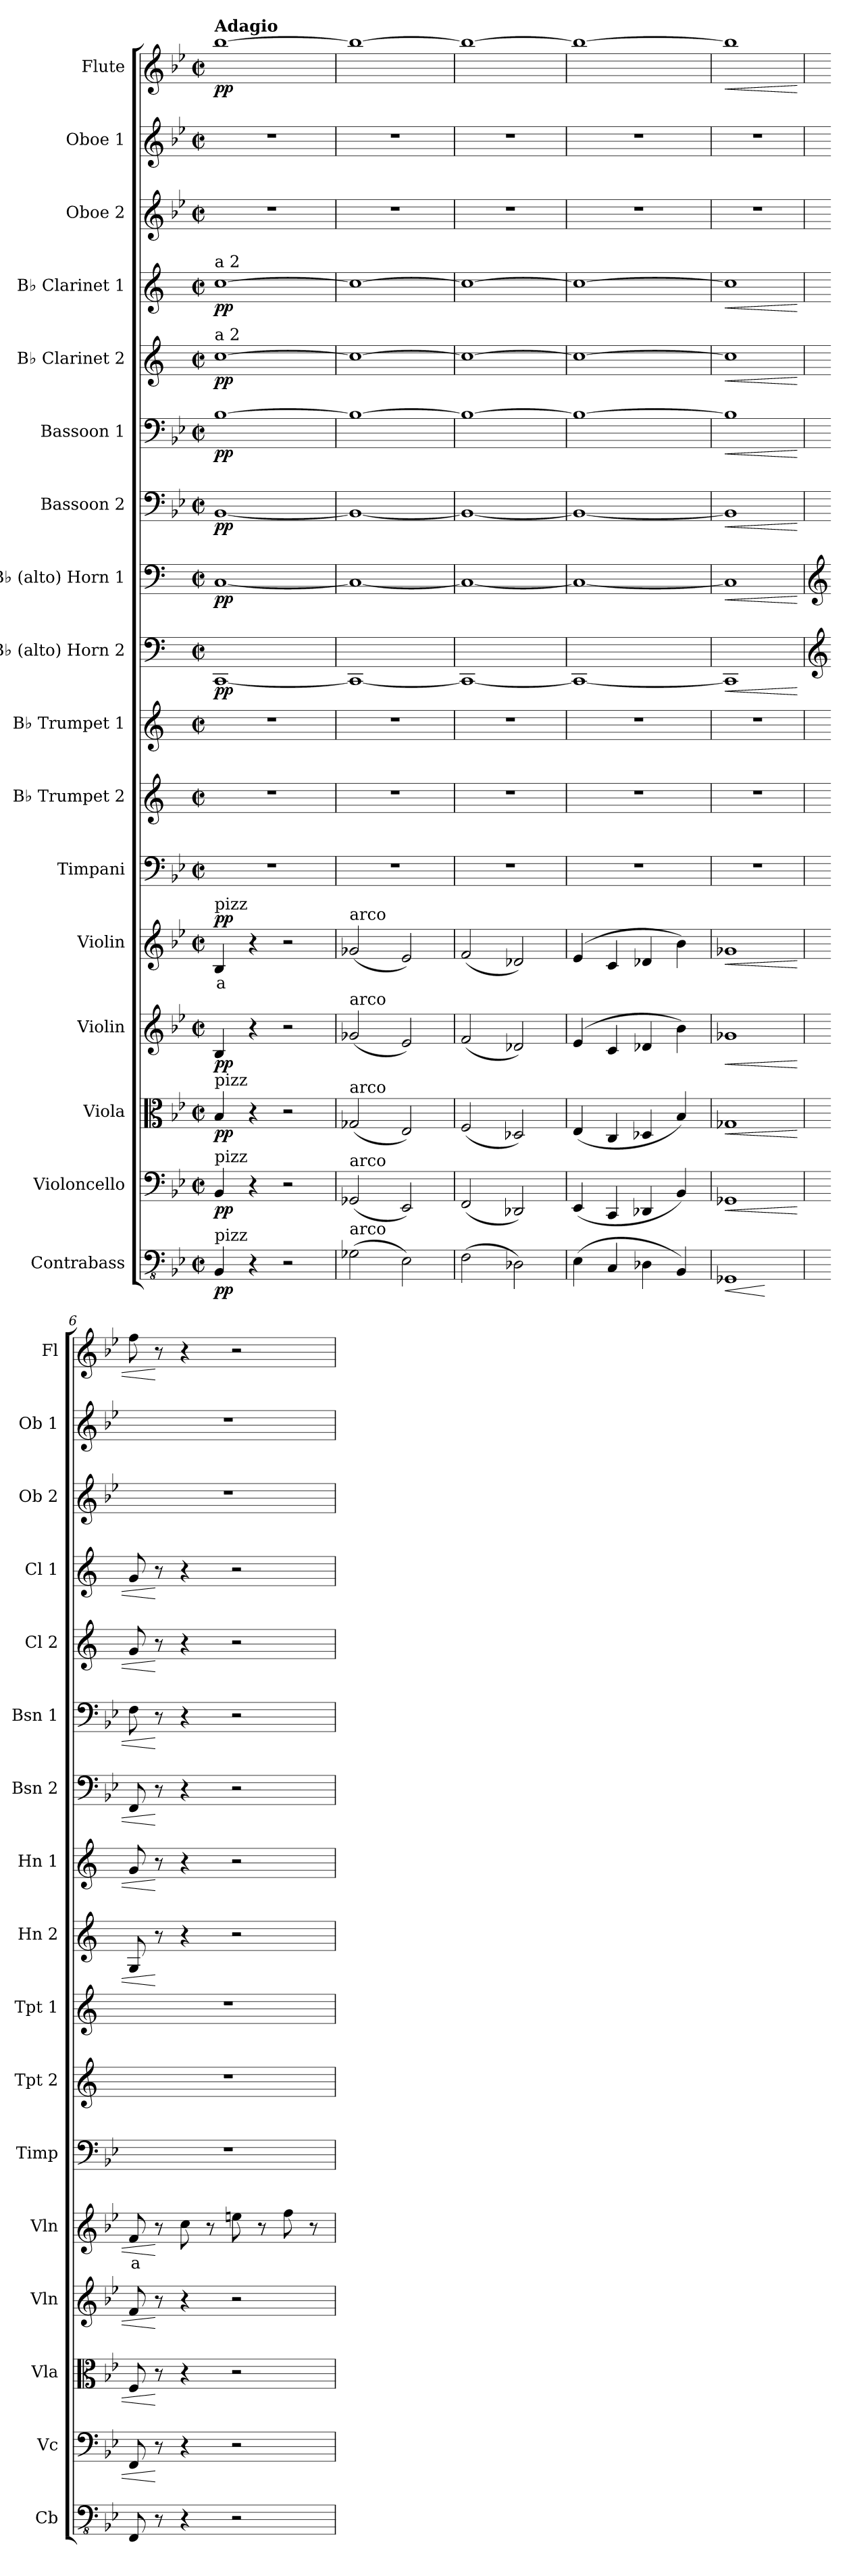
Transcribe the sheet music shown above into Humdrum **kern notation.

**kern	**dynam	**kern	**dynam	**kern	**dynam	**kern	**dynam	**kern	**text	**dynam	**kern	**kern	**kern	**kern	**dynam	**kern	**dynam	**kern	**dynam	**kern	**dynam	**kern	**dynam	**kern	**dynam	**kern	**kern	**kern	**dynam
*part17	*part17	*part16	*part16	*part15	*part15	*part14	*part14	*part13	*part13	*part13	*part12	*part11	*part10	*part9	*part9	*part8	*part8	*part7	*part7	*part6	*part6	*part5	*part5	*part4	*part4	*part3	*part2	*part1	*part1
*staff17	*staff17	*staff16	*staff16	*staff15	*staff15	*staff14	*staff14	*staff13	*staff13	*staff13	*staff12	*staff11	*staff10	*staff9	*staff9	*staff8	*staff8	*staff7	*staff7	*staff6	*staff6	*staff5	*staff5	*staff4	*staff4	*staff3	*staff2	*staff1	*staff1
*I"Contrabass	*	*I"Violoncello	*	*I"Viola	*	*I"Violin	*	*I"Violin	*	*	*I"Timpani	*I"B♭ Trumpet 2	*I"B♭ Trumpet 1	*I"B♭ (alto) Horn 2	*	*I"B♭ (alto) Horn 1	*	*I"Bassoon 2	*	*I"Bassoon 1	*	*I"B♭ Clarinet 2	*	*I"B♭ Clarinet 1	*	*I"Oboe 2	*I"Oboe 1	*I"Flute	*
*I'Cb	*	*I'Vc	*	*I'Vla	*	*I'Vln	*	*I'Vln	*	*	*I'Timp	*I'Tpt 2	*I'Tpt 1	*I'Hn 2	*	*I'Hn 1	*	*I'Bsn 2	*	*I'Bsn 1	*	*I'Cl 2	*	*I'Cl 1	*	*I'Ob 2	*I'Ob 1	*I'Fl	*
*clefFv4	*	*clefF4	*	*clefC3	*	*clefG2	*	*clefG2	*	*	*clefF4	*clefG2	*clefG2	*clefF4	*	*clefF4	*	*clefF4	*	*clefF4	*	*clefG2	*	*clefG2	*	*clefG2	*clefG2	*clefG2	*
*	*	*	*	*	*	*	*	*	*	*	*	*ITrd1c2	*ITrd1c2	*ITrd1c2	*	*ITrd1c2	*	*	*	*	*	*ITrd1c2	*	*ITrd1c2	*	*	*	*	*
*k[b-e-]	*	*k[b-e-]	*	*k[b-e-]	*	*k[b-e-]	*	*k[b-e-]	*	*	*k[b-e-]	*k[b-e-]	*k[b-e-]	*k[b-e-]	*	*k[b-e-]	*	*k[b-e-]	*	*k[b-e-]	*	*k[b-e-]	*	*k[b-e-]	*	*k[b-e-]	*k[b-e-]	*k[b-e-]	*
*M2/2	*	*M2/2	*	*M2/2	*	*M2/2	*	*M2/2	*	*	*M2/2	*M2/2	*M2/2	*M2/2	*	*M2/2	*	*M2/2	*	*M2/2	*	*M2/2	*	*M2/2	*	*M2/2	*M2/2	*M2/2	*
*met(c|)	*	*met(c|)	*	*met(c|)	*	*met(c|)	*	*met(c|)	*	*	*met(c|)	*met(c|)	*met(c|)	*met(c|)	*	*met(c|)	*	*met(c|)	*	*met(c|)	*	*met(c|)	*	*met(c|)	*	*met(c|)	*met(c|)	*met(c|)	*
*MM66	*	*MM66	*	*MM66	*	*MM66	*	*MM66	*	*	*MM66	*MM66	*MM66	*MM66	*	*MM66	*	*MM66	*	*MM66	*	*MM66	*	*MM66	*	*MM66	*MM66	*MM66	*
=1	=1	=1	=1	=1	=1	=1	=1	=1	=1	=1	=1	=1	=1	=1	=1	=1	=1	=1	=1	=1	=1	=1	=1	=1	=1	=1	=1	=1	=1
!	!	!	!	!	!	!	!	!	!	!	!	!	!	!	!	!	!	!	!	!	!	!	!	!	!	!	!	!LO:TX:a:B:t=Adagio	!
!	!	!	!	!	!	!	!	!	!	!	!	!	!	!	!	!	!	!	!	!	!	!	!	!LO:TX:a:t=a 2	!	!	!	!	!
!	!	!	!	!	!	!	!	!	!	!	!	!	!	!	!	!	!	!	!	!	!	!LO:TX:a:t=a 2	!	!	!	!	!	!	!
!	!	!	!	!	!	!	!	!LO:TX:a:t=pizz	!	!	!	!	!	!	!	!	!	!	!	!	!	!	!	!	!	!	!	!	!
!	!	!	!	!LO:TX:a:t=pizz	!	!	!	!	!	!	!	!	!	!	!	!	!	!	!	!	!	!	!	!	!	!	!	!	!
!	!	!LO:TX:a:t=pizz	!	!	!	!	!	!	!	!	!	!	!	!	!	!	!	!	!	!	!	!	!	!	!	!	!	!	!
!LO:TX:a:t=pizz	!	!	!	!	!	!	!	!	!	!	!	!	!	!	!	!	!	!	!	!	!	!	!	!	!	!	!	!	!
!	!LO:DY:b	!	!LO:DY:b	!	!LO:DY:b	!	!LO:DY:b	!	!LO:LY:b:color=#FF0000	!LO:DY:b	!	!	!	!	!LO:DY:b	!	!LO:DY:b	!	!LO:DY:b	!	!LO:DY:b	!	!LO:DY:b	!	!LO:DY:b	!	!	!	!LO:DY:b
4BBB-/	pp	4BB-/	pp	4B-/	pp	4B-/	pp	4B-/	a	pp	1r	1r	1r	[1BBB-	pp	[1BB-	pp	[1BB-	pp	[1B-	pp	[1b-	pp	[1b-	pp	1r	1r	[1bb-	pp
4r	.	4r	.	4r	.	4r	.	4r	.	.	.	.	.	.	.	.	.	.	.	.	.	.	.	.	.	.	.	.	.
2r	.	2r	.	2r	.	2r	.	2r	.	.	.	.	.	.	.	.	.	.	.	.	.	.	.	.	.	.	.	.	.
=2	=2	=2	=2	=2	=2	=2	=2	=2	=2	=2	=2	=2	=2	=2	=2	=2	=2	=2	=2	=2	=2	=2	=2	=2	=2	=2	=2	=2	=2
!	!	!	!	!	!	!	!	!LO:TX:a:t=arco	!	!	!	!	!	!	!	!	!	!	!	!	!	!	!	!	!	!	!	!	!
!	!	!	!	!	!	!LO:TX:a:t=arco	!	!	!	!	!	!	!	!	!	!	!	!	!	!	!	!	!	!	!	!	!	!	!
!	!	!	!	!LO:TX:a:t=arco	!	!	!	!	!	!	!	!	!	!	!	!	!	!	!	!	!	!	!	!	!	!	!	!	!
!	!	!LO:TX:a:t=arco	!	!	!	!	!	!	!	!	!	!	!	!	!	!	!	!	!	!	!	!	!	!	!	!	!	!	!
!LO:TX:a:t=arco	!	!	!	!	!	!	!	!	!	!	!	!	!	!	!	!	!	!	!	!	!	!	!	!	!	!	!	!	!
(>2GG-X\	.	(<2GG-X/	.	(<2G-X/	.	(<2g-X/	.	(<2g-X/	.	.	1r	1r	1r	1BBB-_	.	1BB-_	.	1BB-_	.	1B-_	.	1b-_	.	1b-_	.	1r	1r	1bb-_	.
2EE-\)	.	2EE-/)	.	2E-/)	.	2e-/)	.	2e-/)	.	.	.	.	.	.	.	.	.	.	.	.	.	.	.	.	.	.	.	.	.
=3	=3	=3	=3	=3	=3	=3	=3	=3	=3	=3	=3	=3	=3	=3	=3	=3	=3	=3	=3	=3	=3	=3	=3	=3	=3	=3	=3	=3	=3
(>2FF\	.	(<2FF/	.	(<2F/	.	(<2f/	.	(<2f/	.	.	1r	1r	1r	1BBB-_	.	1BB-_	.	1BB-_	.	1B-_	.	1b-_	.	1b-_	.	1r	1r	1bb-_	.
2DD-X\)	.	2DD-X/)	.	2D-X/)	.	2d-X/)	.	2d-X/)	.	.	.	.	.	.	.	.	.	.	.	.	.	.	.	.	.	.	.	.	.
=4	=4	=4	=4	=4	=4	=4	=4	=4	=4	=4	=4	=4	=4	=4	=4	=4	=4	=4	=4	=4	=4	=4	=4	=4	=4	=4	=4	=4	=4
(>4EE-\	.	(<4EE-/	.	(<4E-/	.	(>4e-/	.	(>4e-/	.	.	1r	1r	1r	1BBB-_	.	1BB-_	.	1BB-_	.	1B-_	.	1b-_	.	1b-_	.	1r	1r	1bb-_	.
4CC/	.	4CC/	.	4C/	.	4c/	.	4c/	.	.	.	.	.	.	.	.	.	.	.	.	.	.	.	.	.	.	.	.	.
4DD-X\	.	4DD-X/	.	4D-X/	.	4d-X/	.	4d-X/	.	.	.	.	.	.	.	.	.	.	.	.	.	.	.	.	.	.	.	.	.
4BBB-/)	.	4BB-/)	.	4B-/)	.	4b-\)	.	4b-\)	.	.	.	.	.	.	.	.	.	.	.	.	.	.	.	.	.	.	.	.	.
=5	=5	=5	=5	=5	=5	=5	=5	=5	=5	=5	=5	=5	=5	=5	=5	=5	=5	=5	=5	=5	=5	=5	=5	=5	=5	=5	=5	=5	=5
!	!LO:HP:b	!	!	!	!	!	!	!	!	!	!	!	!	!	!	!	!	!	!	!	!	!	!	!	!	!	!	!	!
!	!LO:HP:n=1:b	!	!LO:HP:b	!	!	!	!	!	!	!	!	!	!	!	!	!	!	!	!	!	!	!	!	!	!	!	!	!	!
!	!	!	!LO:HP:n=1:b	!	!LO:HP:b	!	!	!	!	!	!	!	!	!	!	!	!	!	!	!	!	!	!	!	!	!	!	!	!
!	!	!	!	!	!LO:HP:n=1:b	!	!LO:HP:b	!	!	!	!	!	!	!	!	!	!	!	!	!	!	!	!	!	!	!	!	!	!
!	!	!	!	!	!	!	!LO:HP:n=1:b	!	!	!LO:HP:b	!	!	!	!	!	!	!	!	!	!	!	!	!	!	!	!	!	!	!
!	!	!	!	!	!	!	!	!	!	!LO:HP:n=1:b	!	!	!	!	!LO:HP:b	!	!	!	!	!	!	!	!	!	!	!	!	!	!
!	!	!	!	!	!	!	!	!	!	!	!	!	!	!	!LO:HP:n=1:b	!	!LO:HP:b	!	!	!	!	!	!	!	!	!	!	!	!
!	!	!	!	!	!	!	!	!	!	!	!	!	!	!	!	!	!LO:HP:n=1:b	!	!LO:HP:b	!	!	!	!	!	!	!	!	!	!
!	!	!	!	!	!	!	!	!	!	!	!	!	!	!	!	!	!	!	!LO:HP:n=1:b	!	!LO:HP:b	!	!	!	!	!	!	!	!
!	!	!	!	!	!	!	!	!	!	!	!	!	!	!	!	!	!	!	!	!	!LO:HP:n=1:b	!	!LO:HP:b	!	!	!	!	!	!
!	!	!	!	!	!	!	!	!	!	!	!	!	!	!	!	!	!	!	!	!	!	!	!LO:HP:n=1:b	!	!LO:HP:b	!	!	!	!
!	!	!	!	!	!	!	!	!	!	!	!	!	!	!	!	!	!	!	!	!	!	!	!	!	!LO:HP:n=1:b	!	!	!	!LO:HP:b
!	!	!	!	!	!	!	!	!	!	!	!	!	!	!	!	!	!	!	!	!	!	!	!	!	!	!	!	!	!LO:HP:n=1:b
1GGG-X	< >	1GG-X	> <	1G-X	> <	1g-X	> <	1g-X	.	> <	1r	1r	1r	1BBB-]	> <	1BB-]	> <	1BB-]	> <	1B-]	> <	1b-]	> <	1b-]	> <	1r	1r	1bb-]	> <
.	[	.	]	.	]	.	]	.	.	]	.	.	.	.	]	.	]	.	]	.	]	.	]	.	]	.	.	.	]
=6	=6	=6	=6	=6	=6	=6	=6	=6	=6	=6	=6	=6	=6	=6	=6	=6	=6	=6	=6	=6	=6	=6	=6	=6	=6	=6	=6	=6	=6
*	*	*	*	*	*	*	*	*	*	*	*	*	*	*clefG2	*	*clefG2	*	*	*	*	*	*	*	*	*	*	*	*	*
!	!	!	!	!	!	!	!	!	!LO:LY:b:color=#FF0000	!	!	!	!	!	!	!	!	!	!	!	!	!	!	!	!	!	!	!	!
8FFF/	.	8FF/	.	8F/	.	8f/	.	8f/	a	.	1r	1r	1r	8F/	.	8f/	.	8FF/	.	8F\	.	8f/	.	8f/	.	1r	1r	8ff\	.
8r	]	8r	[	8r	[	8r	[	8r	.	[	.	.	.	8r	[	8r	[	8r	[	8r	[	8r	[	8r	[	.	.	8r	[
!	!	!	!	!	!	!	!	!	!	!LO:DY:b	!	!	!	!	!	!	!	!	!	!	!	!	!	!	!	!	!	!	!
!	!	!	!	!	!	!	!	!	!	!LO:DY:n=1:b	!	!	!	!	!	!	!	!	!	!	!	!	!	!	!	!	!	!	!
4r	.	4r	.	4r	.	4r	.	8cc\	.	other-dynamics pp	.	.	.	4r	.	4r	.	4r	.	4r	.	4r	.	4r	.	.	.	4r	.
.	.	.	.	.	.	.	.	8r	.	.	.	.	.	.	.	.	.	.	.	.	.	.	.	.	.	.	.	.	.
2r	.	2r	.	2r	.	2r	.	8een\	.	.	.	.	.	2r	.	2r	.	2r	.	2r	.	2r	.	2r	.	.	.	2r	.
.	.	.	.	.	.	.	.	8r	.	.	.	.	.	.	.	.	.	.	.	.	.	.	.	.	.	.	.	.	.
.	.	.	.	.	.	.	.	8ff\	.	.	.	.	.	.	.	.	.	.	.	.	.	.	.	.	.	.	.	.	.
.	.	.	.	.	.	.	.	8r	.	.	.	.	.	.	.	.	.	.	.	.	.	.	.	.	.	.	.	.	.
=	=	=	=	=	=	=	=	=	=	=	=	=	=	=	=	=	=	=	=	=	=	=	=	=	=	=	=	=	=
*-	*-	*-	*-	*-	*-	*-	*-	*-	*-	*-	*-	*-	*-	*-	*-	*-	*-	*-	*-	*-	*-	*-	*-	*-	*-	*-	*-	*-	*-
